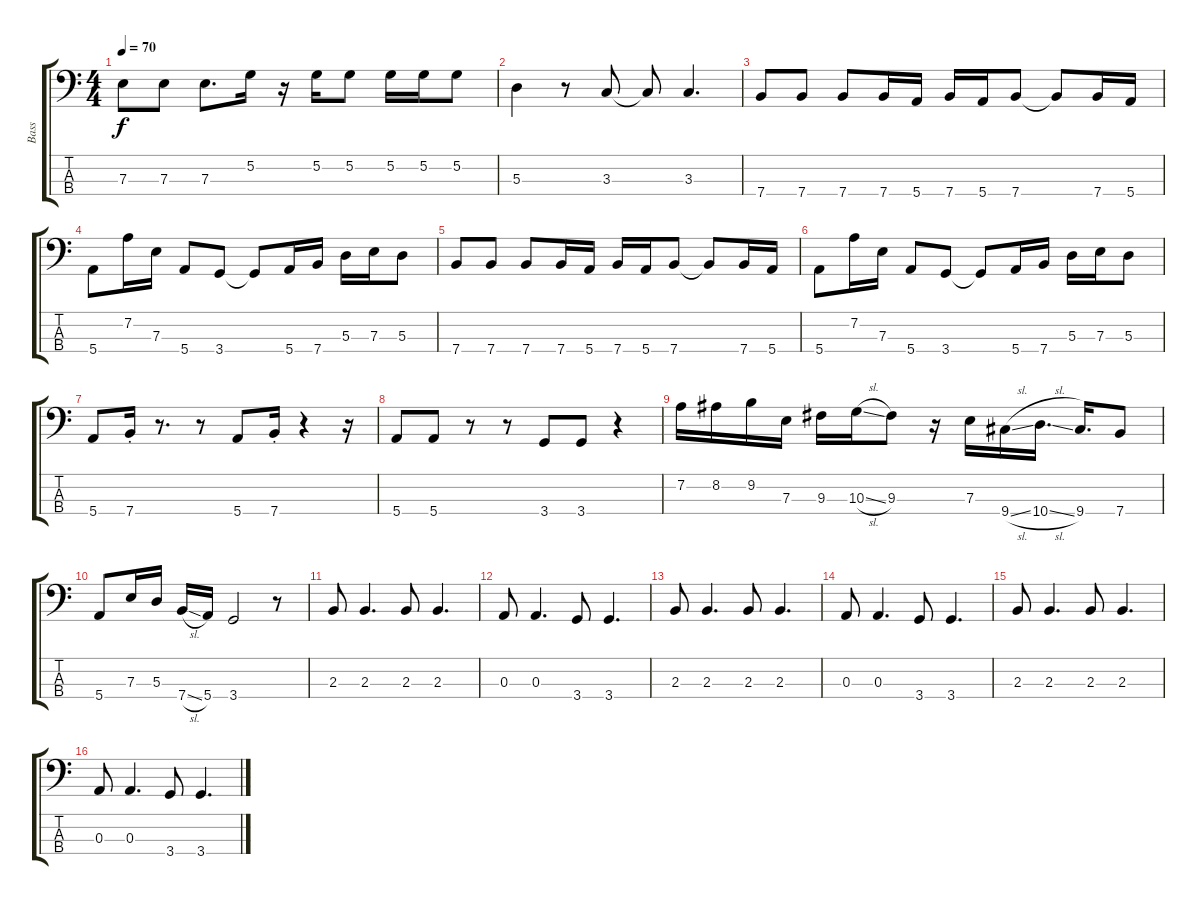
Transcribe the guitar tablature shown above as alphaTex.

\track ("Bass" "Bass") {instrument electricbassfinger}
\staff {score tabs}
\tuning (G2 D2 A1 E1) {hide}
\ts (4 4)
\tempo 70
\clef f4
\ks c
7.3.8{dy f} 7.3.8 7.3.8{d} 5.2.16 r.16 5.2.16 5.2.8 5.2.16 5.2.16 5.2.8 |
5.3.4 r.8 3.3.8 3.3{t}.8 3.3.4{d} |
7.4.8 7.4.8 7.4.8 7.4.16 5.4.16 7.4.16 5.4.16 7.4.8 7.4{t}.8 7.4.16 5.4.16 |
5.4.8 7.2.16 7.3.16 5.4.8 3.4.8 3.4{t}.8 5.4.16 7.4.16 5.3.16 7.3.16 5.3.8 |
7.4.8 7.4.8 7.4.8 7.4.16 5.4.16 7.4.16 5.4.16 7.4.8 7.4{t}.8 7.4.16 5.4.16 |
5.4.8 7.2.16 7.3.16 5.4.8 3.4.8 3.4{t}.8 5.4.16 7.4.16 5.3.16 7.3.16 5.3.8 |
5.4.8 7.4{st}.16 r.8{d} r.8 5.4.8 7.4{st}.16 r.4 r.16 |
5.4.8 5.4.8 r.8 r.8 3.4.8 3.4.8 r.4 |
7.2.16 8.2.16 9.2.16 7.3.16 9.3.16 10.3{sl}.16 9.3.8 r.16 7.3.16 9.4{sl}.16 10.4{sl}.16{d} 9.4.16{d} 7.4.8 |
5.4.8 7.3.16 5.3.16 7.4{sl}.16 5.4.16 3.4.2 r.8 |
2.3.8 2.3.4{d} 2.3.8 2.3.4{d} |
0.3.8 0.3.4{d} 3.4.8 3.4.4{d} |
2.3.8 2.3.4{d} 2.3.8 2.3.4{d} |
0.3.8 0.3.4{d} 3.4.8 3.4.4{d} |
2.3.8 2.3.4{d} 2.3.8 2.3.4{d} |
0.3.8 0.3.4{d} 3.4.8 3.4.4{d}
